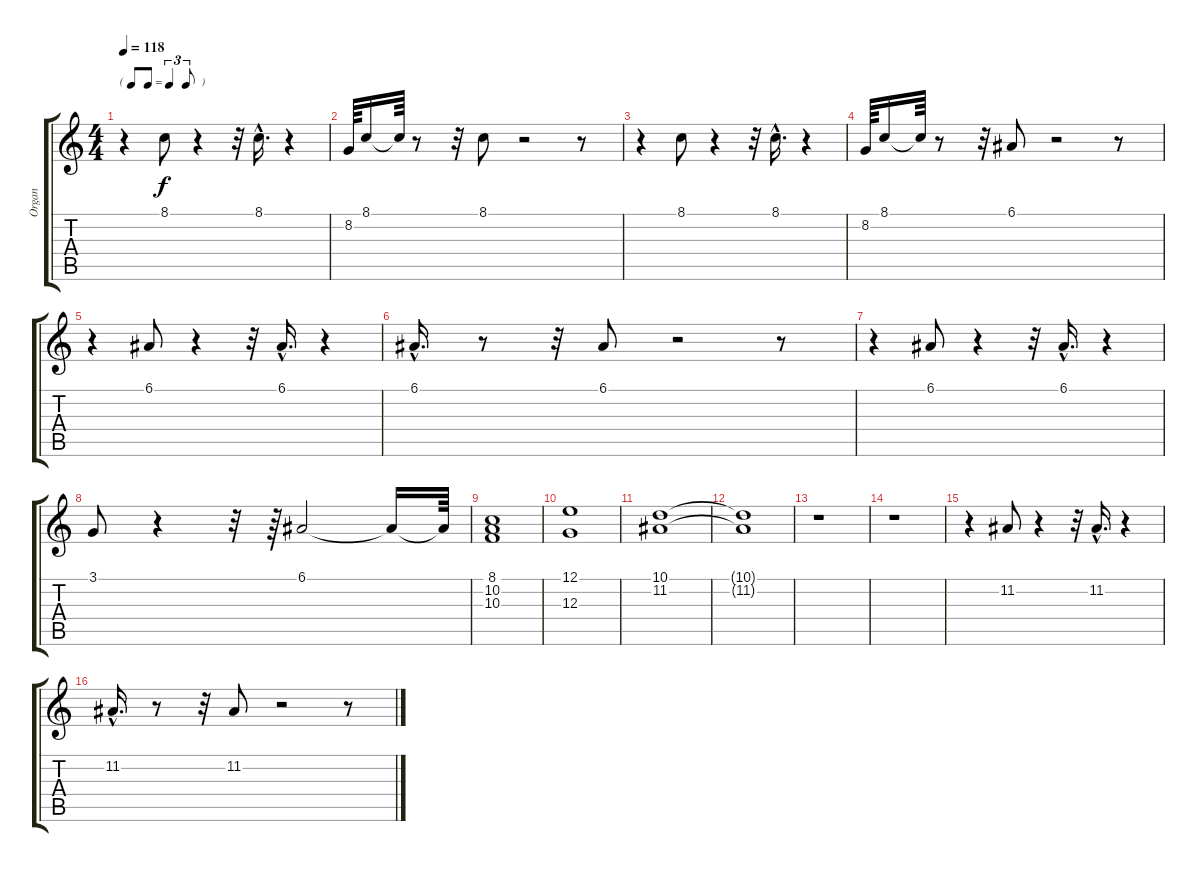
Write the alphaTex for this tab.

\track ("Organ" "Organ") {instrument percussiveorgan}
\staff {score tabs}
\tuning (E4 B3 G3 D3 A2 E2) {hide}
\ts (4 4)
\tf triplet8th
\tempo 118
\clef g2
\ks c
r.4{dy f} 8.1.8 r.4 r.32 8.1{hac}.16{d} r.4 |
8.2.64 8.1.16 8.1{t}.64 r.8 r.32 8.1.8 r.2 r.8 |
r.4 8.1.8 r.4 r.32 8.1{hac}.16{d} r.4 |
8.2.64 8.1.16 8.1{t}.64 r.8 r.32 6.1.8 r.2 r.8 |
r.4 6.1.8 r.4 r.32 6.1{hac}.16{d} r.4 |
6.1{hac}.16{d} r.8 r.32 6.1.8 r.2 r.8 |
r.4 6.1.8 r.4 r.32 6.1{hac}.16{d} r.4 |
3.1.8 r.4 r.32 r.64 6.1.2 6.1{t}.16 6.1{t}.64 |
(8.1 10.2 10.3).1 |
(12.1 12.3).1 |
(10.1 11.2).1 |
(10.1{t} 11.2{t}).1 |
r.1 |
r.1 |
r.4 11.2.8 r.4 r.32 11.2{hac}.16{d} r.4 |
11.2{hac}.16{d} r.8 r.32 11.2.8 r.2 r.8
